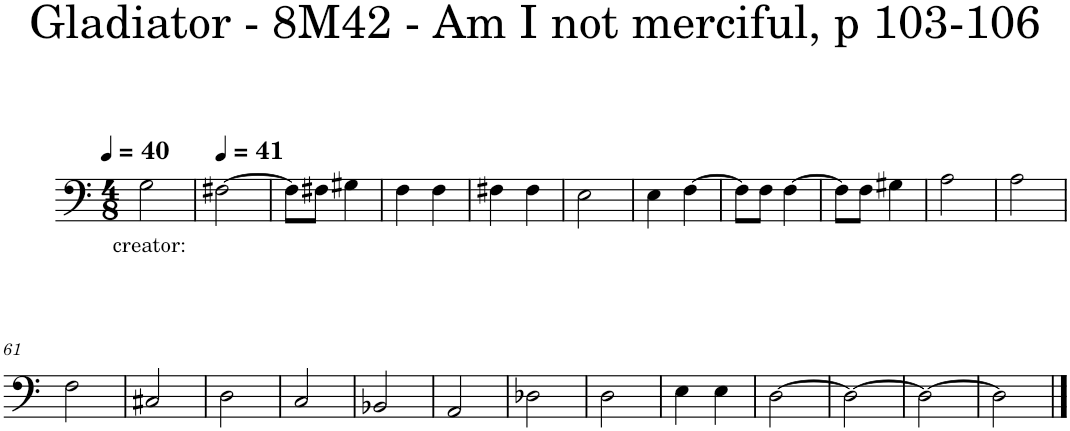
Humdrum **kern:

**kern	**text
*part1	*part1
*staff1	*staff1
*I"Piano, \new:Baritones	*
*I'Pno.	*
*clefF4	*
*k[]	*
*M4/8	*
*MM40	*
=50	=50
!	!LO:LY:b
2G\	creator:
=51	=51
*MM41	*
[2F#X\	.
=52	=52
8F#\L]	.
8F#X\J	.
4G#X\	.
=53	=53
4F\	.
4F\	.
=54	=54
4F#X\	.
4F#\	.
=55	=55
2E\	.
=56	=56
4E\	.
[4F\	.
=57	=57
8F\L]	.
8F\J	.
[4F\	.
=58	=58
8F\L]	.
8F\J	.
4G#X\	.
=59	=59
2A\	.
=60	=60
2A\	.
!!LO:LB:g=z
=61	=61
2F\	.
=62	=62
2C#X/	.
=63	=63
2D\	.
=64	=64
2C/	.
=65	=65
2BB-X/	.
=66	=66
2AA/	.
=67	=67
2D-X\	.
=68	=68
2D\	.
=69	=69
4E\	.
4E\	.
=70	=70
[2D\	.
=71	=71
2D\_	.
=72	=72
2D\_	.
=73	=73
2D\]	.
==	==
*-	*-
